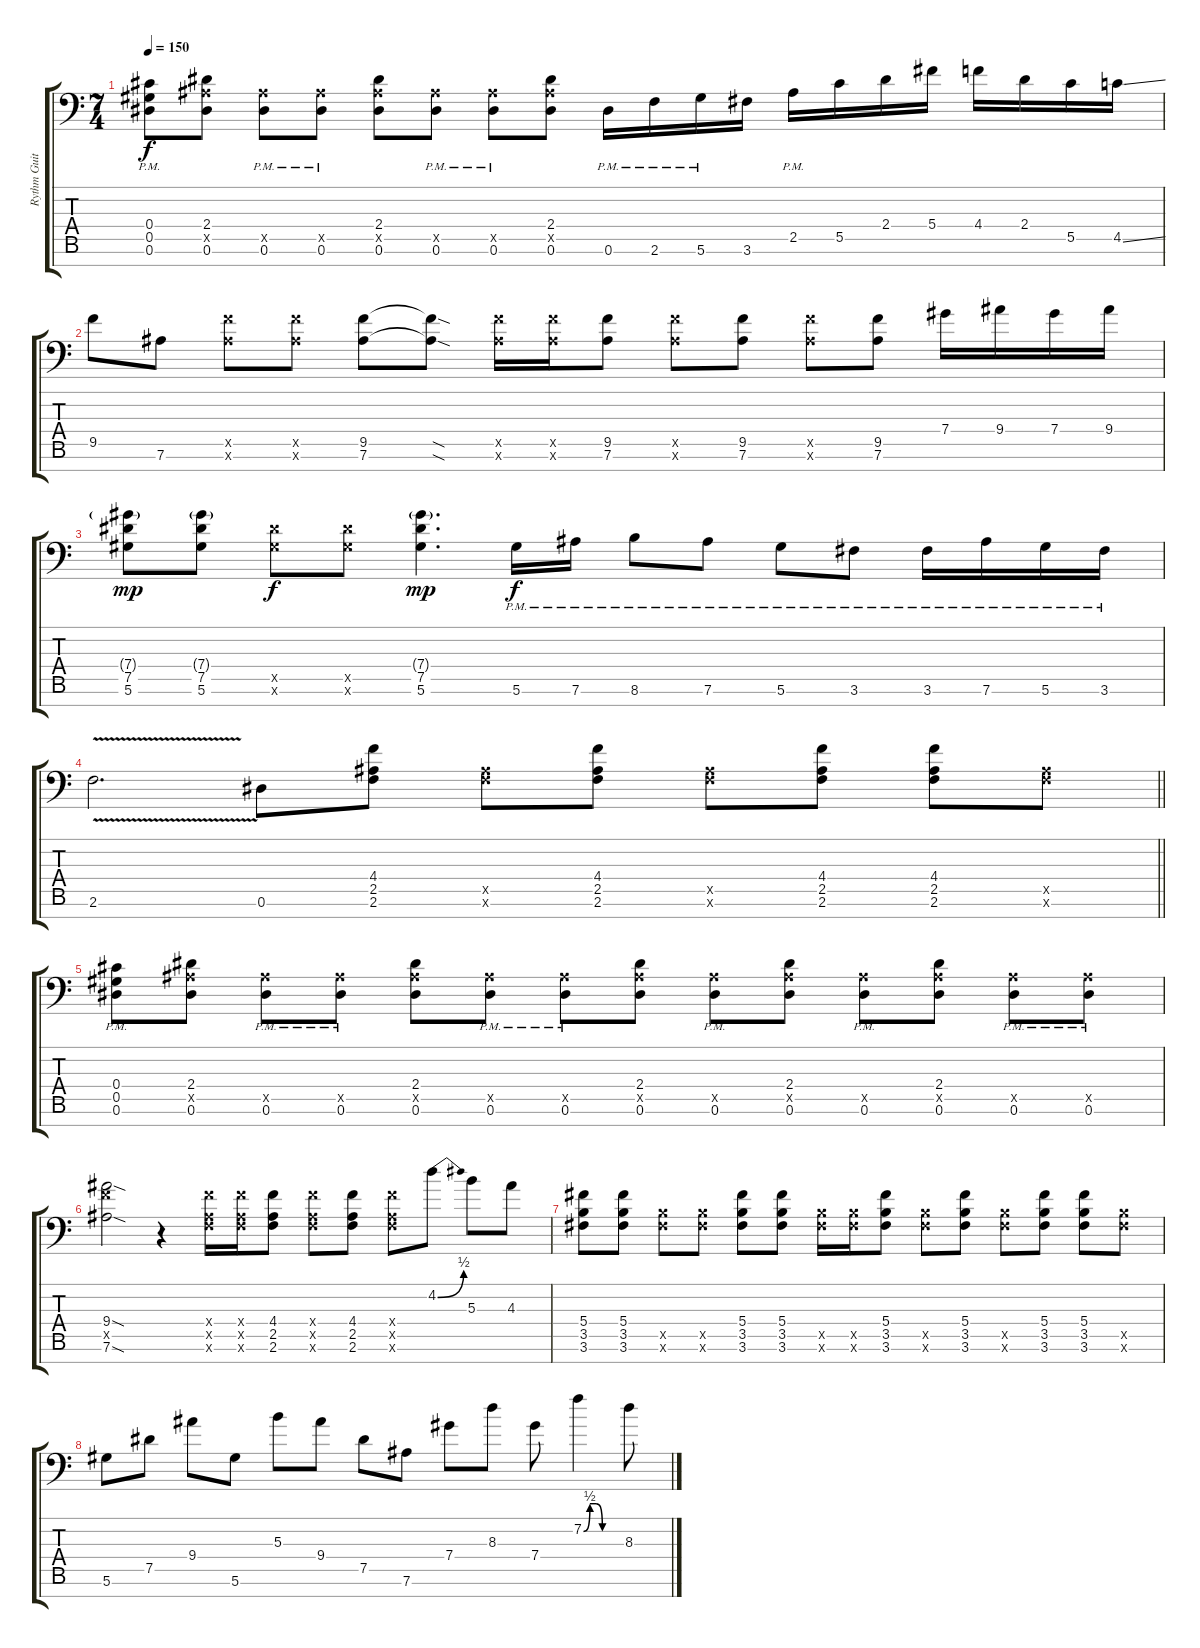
\track ("Rythm Guitar #2" "Rythm Guit") {instrument distortionguitar}
\staff {score tabs}
\tuning (Eb4 Bb3 Gb3 Db3 Ab2 Eb2 Ab1) {hide}
\ts (7 4)
\tempo 150
\clef f4
\ks c
(0.4{pm} 0.5{pm} 0.6{pm}).8{dy f} (2.4 2.5{x} 0.6).8 (2.5{x} 0.6{pm}).8 (2.5{x} 0.6{pm}).8 (2.4 2.5{x} 0.6).8 (2.5{x} 0.6{pm}).8 (2.5{x} 0.6{pm}).8 (2.4 2.5{x} 0.6).8 0.6{pm}.16 2.6{pm}.16 5.6{pm}.16 3.6.16 2.5{pm}.16 5.5.16 2.4.16 5.4.16 4.4.16 2.4.16 5.5.16 4.5{ss}.16 |
9.5.8 7.6.8 (9.5{x} 7.6{x}).8 (9.5{x} 7.6{x}).8 (9.5 7.6).8 (9.5{sod t} 7.6{sod t}).8 (9.5{x} 7.6{x}).16 (9.5{x} 7.6{x}).16 (9.5 7.6).8 (9.5{x} 7.6{x}).8 (9.5 7.6).8 (9.5{x} 7.6{x}).8 (9.5 7.6).8 7.4.16 9.4.16 7.4.16 9.4.16 |
(7.4{g} 7.5 5.6).8{dy mp} (7.4{g} 7.5 5.6).8 (7.5{x} 5.6{x}).8{dy f} (7.5{x} 5.6{x}).8 (7.4{g} 7.5 5.6).4{d dy mp} 5.6{pm}.16{dy f} 7.6{pm}.16 8.6{pm}.8 7.6{pm}.8 5.6{pm}.8 3.6{pm}.8 3.6{pm}.16 7.6{pm}.16 5.6{pm}.16 3.6{pm}.16 |
\barLineRight lightlight
2.6{v}.2{d} 0.6.8 (4.4 2.5 2.6).8 (2.5{x} 2.6{x}).8 (4.4 2.5 2.6).8 (2.5{x} 2.6{x}).8 (4.4 2.5 2.6).8 (4.4 2.5 2.6).8 (2.5{x} 2.6{x}).8 |
\section ("" "")
(0.4{pm} 0.5{pm} 0.6{pm}).8 (2.4 2.5{x} 0.6).8 (2.5{x} 0.6{pm}).8 (2.5{x} 0.6{pm}).8 (2.4 2.5{x} 0.6).8 (2.5{x} 0.6{pm}).8 (2.5{x} 0.6{pm}).8 (2.4 2.5{x} 0.6).8 (2.5{x} 0.6{pm}).8 (2.4 2.5{x} 0.6).8 (2.5{x} 0.6{pm}).8 (2.4 2.5{x} 0.6).8 (2.5{x} 0.6{pm}).8 (2.5{x} 0.6{pm}).8 |
(9.4{sod} 9.5{x} 7.6{sod}).2 r.4 (4.4{x} 2.5{x} 2.6{x}).16 (4.4{x} 2.5{x} 2.6{x}).16 (4.4 2.5 2.6).8 (4.4{x} 2.5{x} 2.6{x}).8 (4.4 2.5 2.6).8 (4.4{x} 2.5{x} 2.6{x}).8 4.2{be (bend 0 0 60 2)}.8 5.3.8 4.3.8 |
(5.4 3.5 3.6).8 (5.4 3.5 3.6).8 (3.5{x} 3.6{x}).8 (3.5{x} 3.6{x}).8 (5.4 3.5 3.6).8 (5.4 3.5 3.6).8 (3.5{x} 3.6{x}).16 (3.5{x} 3.6{x}).16 (5.4 3.5 3.6).8 (3.5{x} 3.6{x}).8 (5.4 3.5 3.6).8 (3.5{x} 3.6{x}).8 (5.4 3.5 3.6).8 (5.4 3.5 3.6).8 (3.5{x} 3.6{x}).8 |
5.6.8 7.5.8 9.4.8 5.6.8 5.3.8 9.4.8 7.5.8 7.6.8 7.4.8 8.3.8 7.4.8 7.2{be (custom 0 0 10 2 20 2 30 0 60 0)}.4 8.3.8
